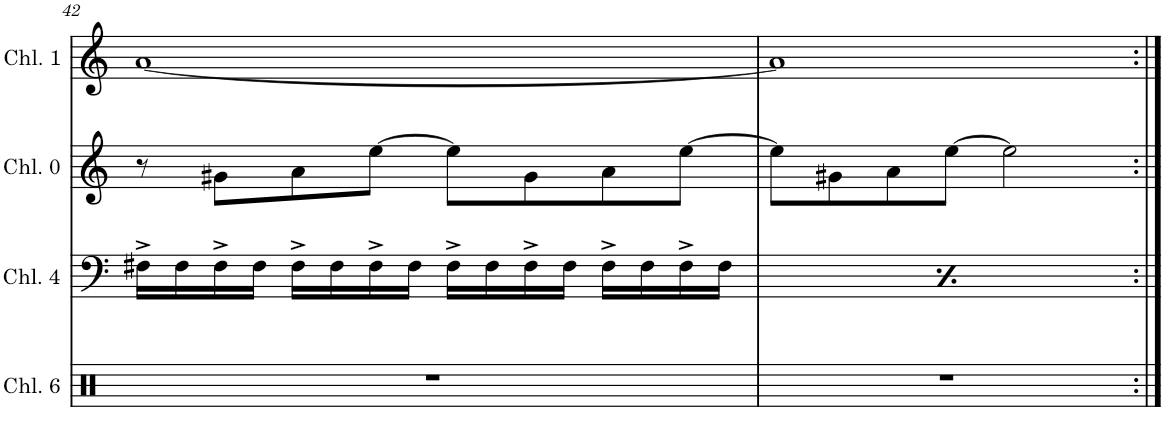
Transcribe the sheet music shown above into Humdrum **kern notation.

**kern	**kern	**kern	**kern
*part4	*part3	*part2	*part1
*staff4	*staff3	*staff2	*staff1
*I"Channel 6	*I"Channel 4	*I"Channel 0	*I"Channel 1
*I'Chl. 6	*I'Chl. 4	*I'Chl. 0	*I'Chl. 1
!!LO:PB:g=z
*clefX	*clefF4	*clefG2	*clefG2
*k[]	*k[]	*k[]	*k[]
*M4/4	*M4/4	*M4/4	*M4/4
=42	=42	=42	=42
1r	16F#X^\LL	8r	[1a
.	16F#\	.	.
.	16F#^\	8g#X\L	.
.	16F#\JJ	.	.
.	16F#^\LL	8a\	.
.	16F#\	.	.
.	16F#^\	[8ee\J	.
.	16F#\JJ	.	.
.	16F#^\LL	8ee\L]	.
.	16F#\	.	.
.	16F#^\	8g#\	.
.	16F#\JJ	.	.
.	16F#^\LL	8a\	.
.	16F#\	.	.
.	16F#^\	[8ee\J	.
.	16F#\JJ	.	.
=43	=43	=43	=43
1r	16F#X^\LL	8ee\L]	1a]
.	16F#\	.	.
.	16F#^\	8g#X\	.
.	16F#\JJ	.	.
.	16F#^\LL	8a\	.
.	16F#\	.	.
.	16F#^\	[8ee\J	.
.	16F#\JJ	.	.
.	16F#^\LL	2ee\]	.
.	16F#\	.	.
.	16F#^\	.	.
.	16F#\JJ	.	.
.	16F#^\LL	.	.
.	16F#\	.	.
.	16F#^\	.	.
.	16F#\JJ	.	.
=:|!	=:|!	=:|!	=:|!
*-	*-	*-	*-
